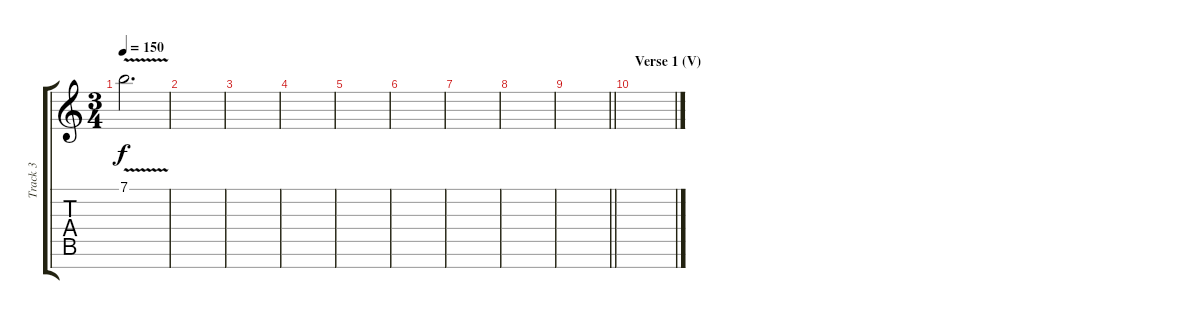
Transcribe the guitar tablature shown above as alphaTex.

\track ("Track 3" "Track 3") {instrument distortionguitar}
\staff {score tabs}
\tuning (E4 B3 G3 D3 A2 E2 B1) {hide}
\ts (3 4)
\tempo 150
\clef g2
\ks c
7.1{v}.2{d dy f} |
|
|
|
|
|
|
|
\barLineRight lightlight
|
\section ("" "Verse 1 (V)")
